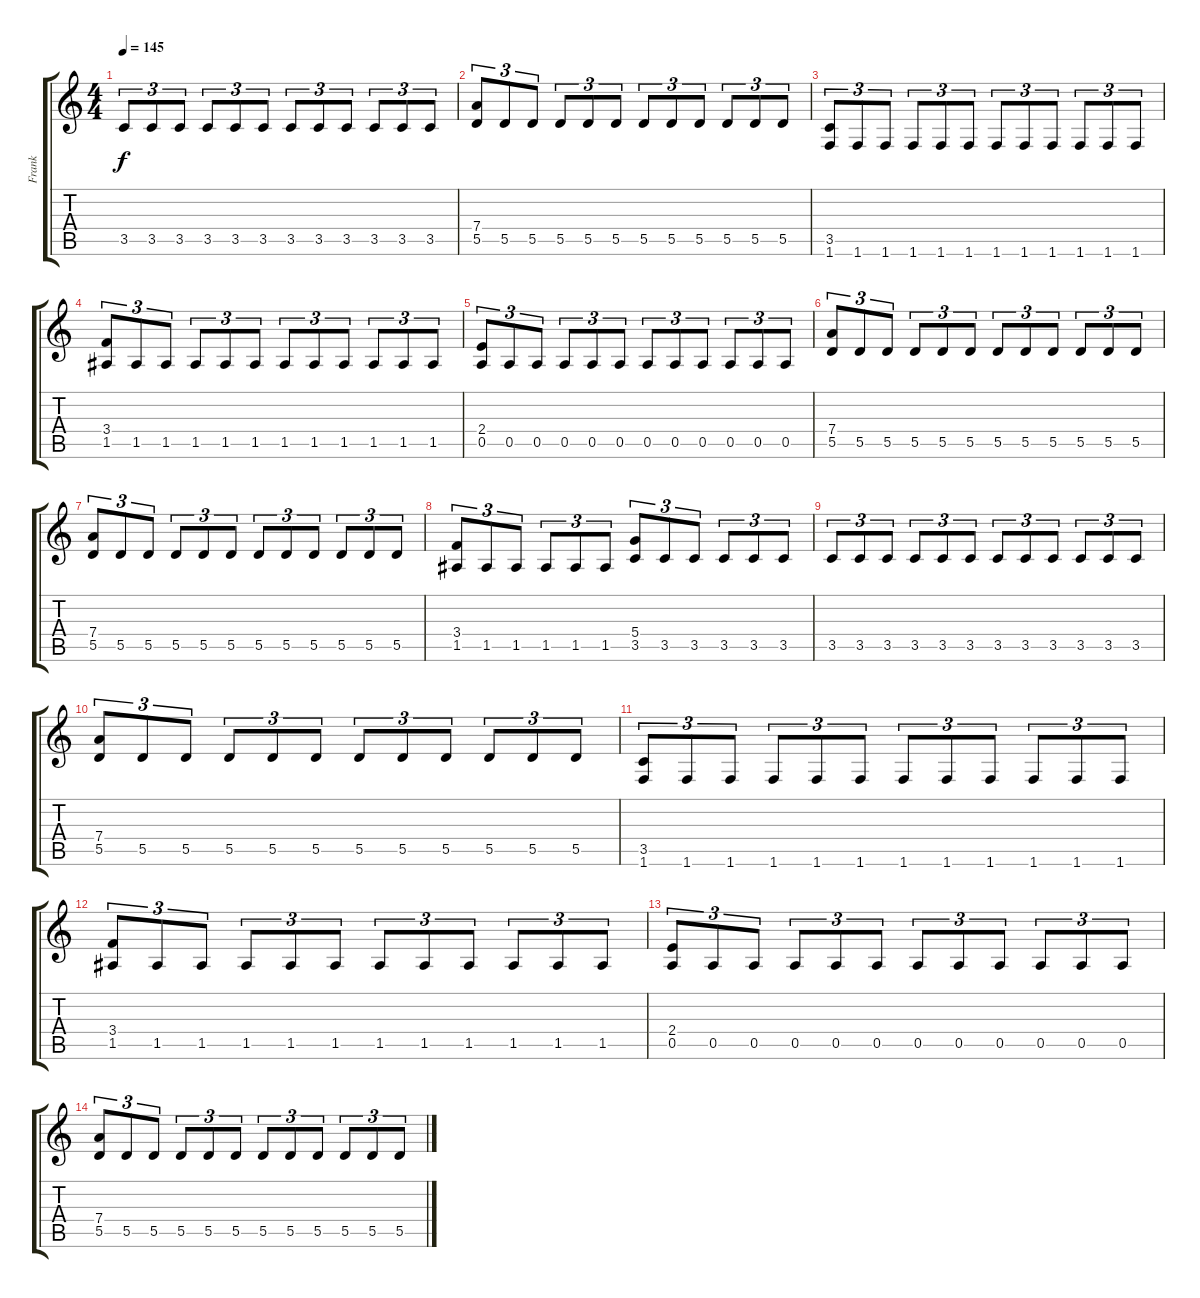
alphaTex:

\track ("Frank" "Frank") {instrument distortionguitar}
\staff {score tabs}
\tuning (E4 B3 G3 D3 A2 E2) {hide}
\ts (4 4)
\tempo 145
\clef g2
\ks c
3.5.8{tu (3 2) dy f} 3.5.8{tu (3 2)} 3.5.8{tu (3 2)} 3.5.8{tu (3 2)} 3.5.8{tu (3 2)} 3.5.8{tu (3 2)} 3.5.8{tu (3 2)} 3.5.8{tu (3 2)} 3.5.8{tu (3 2)} 3.5.8{tu (3 2)} 3.5.8{tu (3 2)} 3.5.8{tu (3 2)} |
(7.4 5.5).8{tu (3 2)} 5.5.8{tu (3 2)} 5.5.8{tu (3 2)} 5.5.8{tu (3 2)} 5.5.8{tu (3 2)} 5.5.8{tu (3 2)} 5.5.8{tu (3 2)} 5.5.8{tu (3 2)} 5.5.8{tu (3 2)} 5.5.8{tu (3 2)} 5.5.8{tu (3 2)} 5.5.8{tu (3 2)} |
(3.5 1.6).8{tu (3 2)} 1.6.8{tu (3 2)} 1.6.8{tu (3 2)} 1.6.8{tu (3 2)} 1.6.8{tu (3 2)} 1.6.8{tu (3 2)} 1.6.8{tu (3 2)} 1.6.8{tu (3 2)} 1.6.8{tu (3 2)} 1.6.8{tu (3 2)} 1.6.8{tu (3 2)} 1.6.8{tu (3 2)} |
(3.4 1.5).8{tu (3 2)} 1.5.8{tu (3 2)} 1.5.8{tu (3 2)} 1.5.8{tu (3 2)} 1.5.8{tu (3 2)} 1.5.8{tu (3 2)} 1.5.8{tu (3 2)} 1.5.8{tu (3 2)} 1.5.8{tu (3 2)} 1.5.8{tu (3 2)} 1.5.8{tu (3 2)} 1.5.8{tu (3 2)} |
(2.4 0.5).8{tu (3 2)} 0.5.8{tu (3 2)} 0.5.8{tu (3 2)} 0.5.8{tu (3 2)} 0.5.8{tu (3 2)} 0.5.8{tu (3 2)} 0.5.8{tu (3 2)} 0.5.8{tu (3 2)} 0.5.8{tu (3 2)} 0.5.8{tu (3 2)} 0.5.8{tu (3 2)} 0.5.8{tu (3 2)} |
(7.4 5.5).8{tu (3 2)} 5.5.8{tu (3 2)} 5.5.8{tu (3 2)} 5.5.8{tu (3 2)} 5.5.8{tu (3 2)} 5.5.8{tu (3 2)} 5.5.8{tu (3 2)} 5.5.8{tu (3 2)} 5.5.8{tu (3 2)} 5.5.8{tu (3 2)} 5.5.8{tu (3 2)} 5.5.8{tu (3 2)} |
(7.4 5.5).8{tu (3 2)} 5.5.8{tu (3 2)} 5.5.8{tu (3 2)} 5.5.8{tu (3 2)} 5.5.8{tu (3 2)} 5.5.8{tu (3 2)} 5.5.8{tu (3 2)} 5.5.8{tu (3 2)} 5.5.8{tu (3 2)} 5.5.8{tu (3 2)} 5.5.8{tu (3 2)} 5.5.8{tu (3 2)} |
(3.4 1.5).8{tu (3 2)} 1.5.8{tu (3 2)} 1.5.8{tu (3 2)} 1.5.8{tu (3 2)} 1.5.8{tu (3 2)} 1.5.8{tu (3 2)} (5.4 3.5).8{tu (3 2)} 3.5.8{tu (3 2)} 3.5.8{tu (3 2)} 3.5.8{tu (3 2)} 3.5.8{tu (3 2)} 3.5.8{tu (3 2)} |
3.5.8{tu (3 2)} 3.5.8{tu (3 2)} 3.5.8{tu (3 2)} 3.5.8{tu (3 2)} 3.5.8{tu (3 2)} 3.5.8{tu (3 2)} 3.5.8{tu (3 2)} 3.5.8{tu (3 2)} 3.5.8{tu (3 2)} 3.5.8{tu (3 2)} 3.5.8{tu (3 2)} 3.5.8{tu (3 2)} |
(7.4 5.5).8{tu (3 2)} 5.5.8{tu (3 2)} 5.5.8{tu (3 2)} 5.5.8{tu (3 2)} 5.5.8{tu (3 2)} 5.5.8{tu (3 2)} 5.5.8{tu (3 2)} 5.5.8{tu (3 2)} 5.5.8{tu (3 2)} 5.5.8{tu (3 2)} 5.5.8{tu (3 2)} 5.5.8{tu (3 2)} |
(3.5 1.6).8{tu (3 2)} 1.6.8{tu (3 2)} 1.6.8{tu (3 2)} 1.6.8{tu (3 2)} 1.6.8{tu (3 2)} 1.6.8{tu (3 2)} 1.6.8{tu (3 2)} 1.6.8{tu (3 2)} 1.6.8{tu (3 2)} 1.6.8{tu (3 2)} 1.6.8{tu (3 2)} 1.6.8{tu (3 2)} |
(3.4 1.5).8{tu (3 2)} 1.5.8{tu (3 2)} 1.5.8{tu (3 2)} 1.5.8{tu (3 2)} 1.5.8{tu (3 2)} 1.5.8{tu (3 2)} 1.5.8{tu (3 2)} 1.5.8{tu (3 2)} 1.5.8{tu (3 2)} 1.5.8{tu (3 2)} 1.5.8{tu (3 2)} 1.5.8{tu (3 2)} |
(2.4 0.5).8{tu (3 2)} 0.5.8{tu (3 2)} 0.5.8{tu (3 2)} 0.5.8{tu (3 2)} 0.5.8{tu (3 2)} 0.5.8{tu (3 2)} 0.5.8{tu (3 2)} 0.5.8{tu (3 2)} 0.5.8{tu (3 2)} 0.5.8{tu (3 2)} 0.5.8{tu (3 2)} 0.5.8{tu (3 2)} |
(7.4 5.5).8{tu (3 2)} 5.5.8{tu (3 2)} 5.5.8{tu (3 2)} 5.5.8{tu (3 2)} 5.5.8{tu (3 2)} 5.5.8{tu (3 2)} 5.5.8{tu (3 2)} 5.5.8{tu (3 2)} 5.5.8{tu (3 2)} 5.5.8{tu (3 2)} 5.5.8{tu (3 2)} 5.5.8{tu (3 2)}
